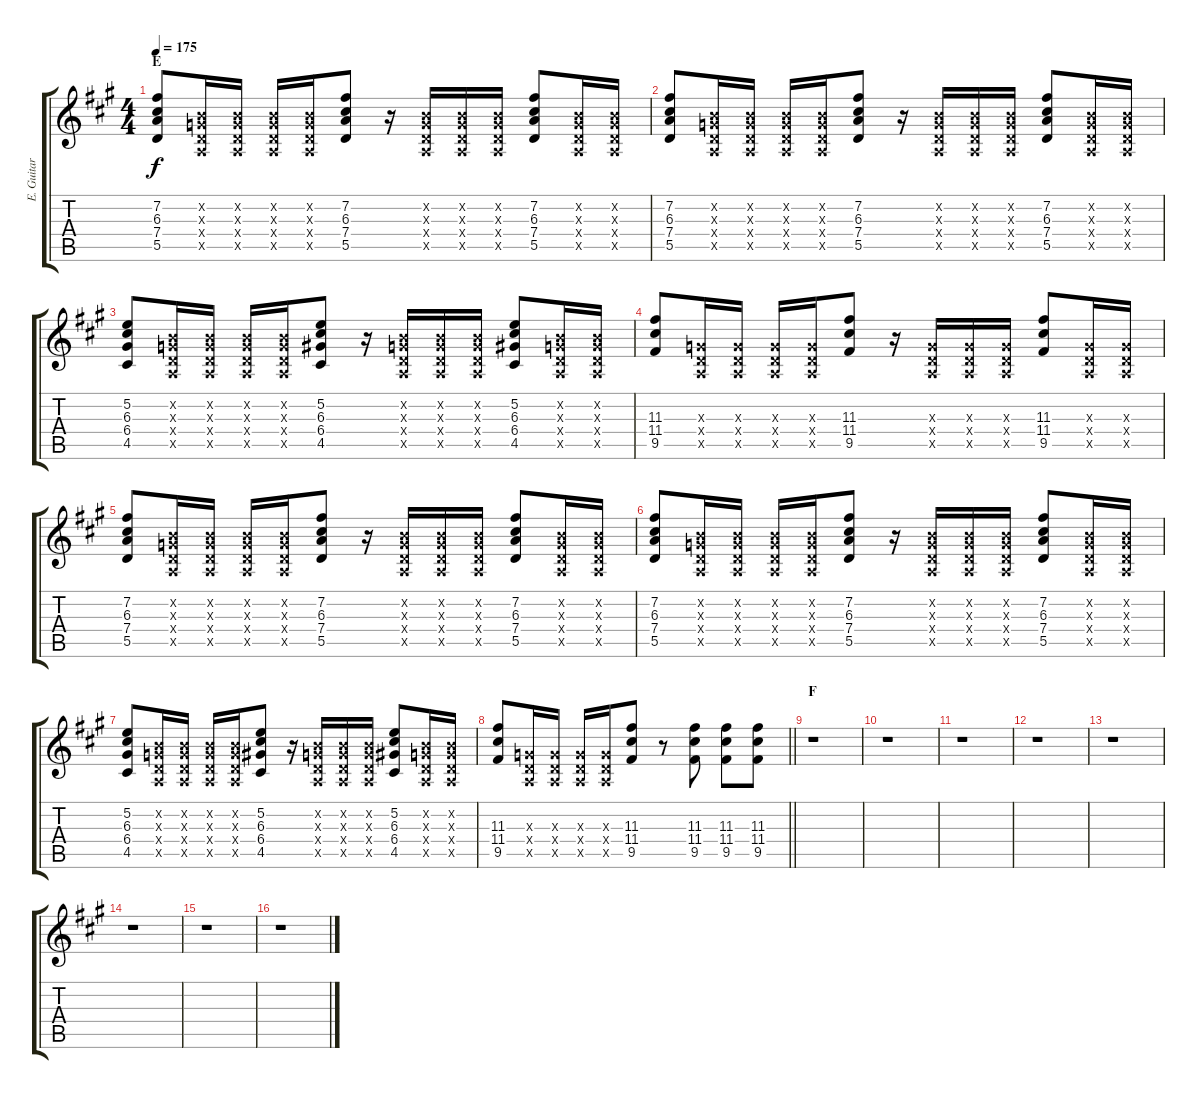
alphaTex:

\track ("E. Guitar II" "E. Guitar ") {instrument overdrivenguitar}
\staff {score tabs}
\tuning (E4 B3 G3 D3 A2 E2) {hide}
\ts (4 4)
\section ("" "E")
\tempo 175
\clef g2
\ks a
(7.2 6.3 7.4 5.5).8{dy f} (0.2{x} 0.3{x} 0.4{x} 0.5{x}).16 (0.2{x} 0.3{x} 0.4{x} 0.5{x}).16 (0.2{x} 0.3{x} 0.4{x} 0.5{x}).16 (0.2{x} 0.3{x} 0.4{x} 0.5{x}).16 (7.2 6.3 7.4 5.5).8 r.16 (0.2{x} 0.3{x} 0.4{x} 0.5{x}).16 (0.2{x} 0.3{x} 0.4{x} 0.5{x}).16 (0.2{x} 0.3{x} 0.4{x} 0.5{x}).16 (7.2 6.3 7.4 5.5).8 (0.2{x} 0.3{x} 0.4{x} 0.5{x}).16 (0.2{x} 0.3{x} 0.4{x} 0.5{x}).16 |
(7.2 6.3 7.4 5.5).8 (0.2{x} 0.3{x} 0.4{x} 0.5{x}).16 (0.2{x} 0.3{x} 0.4{x} 0.5{x}).16 (0.2{x} 0.3{x} 0.4{x} 0.5{x}).16 (0.2{x} 0.3{x} 0.4{x} 0.5{x}).16 (7.2 6.3 7.4 5.5).8 r.16 (0.2{x} 0.3{x} 0.4{x} 0.5{x}).16 (0.2{x} 0.3{x} 0.4{x} 0.5{x}).16 (0.2{x} 0.3{x} 0.4{x} 0.5{x}).16 (7.2 6.3 7.4 5.5).8 (0.2{x} 0.3{x} 0.4{x} 0.5{x}).16 (0.2{x} 0.3{x} 0.4{x} 0.5{x}).16 |
(5.2 6.3 6.4 4.5).8 (0.2{x} 0.3{x} 0.4{x} 0.5{x}).16 (0.2{x} 0.3{x} 0.4{x} 0.5{x}).16 (0.2{x} 0.3{x} 0.4{x} 0.5{x}).16 (0.2{x} 0.3{x} 0.4{x} 0.5{x}).16 (5.2 6.3 6.4 4.5).8 r.16 (0.2{x} 0.3{x} 0.4{x} 0.5{x}).16 (0.2{x} 0.3{x} 0.4{x} 0.5{x}).16 (0.2{x} 0.3{x} 0.4{x} 0.5{x}).16 (5.2 6.3 6.4 4.5).8 (0.2{x} 0.3{x} 0.4{x} 0.5{x}).16 (0.2{x} 0.3{x} 0.4{x} 0.5{x}).16 |
(11.3 11.4 9.5).8 (0.3{x} 0.4{x} 0.5{x}).16 (0.3{x} 0.4{x} 0.5{x}).16 (0.3{x} 0.4{x} 0.5{x}).16 (0.3{x} 0.4{x} 0.5{x}).16 (11.3 11.4 9.5).8 r.16 (0.3{x} 0.4{x} 0.5{x}).16 (0.3{x} 0.4{x} 0.5{x}).16 (0.3{x} 0.4{x} 0.5{x}).16 (11.3 11.4 9.5).8 (0.3{x} 0.4{x} 0.5{x}).16 (0.3{x} 0.4{x} 0.5{x}).16 |
(7.2 6.3 7.4 5.5).8 (0.2{x} 0.3{x} 0.4{x} 0.5{x}).16 (0.2{x} 0.3{x} 0.4{x} 0.5{x}).16 (0.2{x} 0.3{x} 0.4{x} 0.5{x}).16 (0.2{x} 0.3{x} 0.4{x} 0.5{x}).16 (7.2 6.3 7.4 5.5).8 r.16 (0.2{x} 0.3{x} 0.4{x} 0.5{x}).16 (0.2{x} 0.3{x} 0.4{x} 0.5{x}).16 (0.2{x} 0.3{x} 0.4{x} 0.5{x}).16 (7.2 6.3 7.4 5.5).8 (0.2{x} 0.3{x} 0.4{x} 0.5{x}).16 (0.2{x} 0.3{x} 0.4{x} 0.5{x}).16 |
(7.2 6.3 7.4 5.5).8 (0.2{x} 0.3{x} 0.4{x} 0.5{x}).16 (0.2{x} 0.3{x} 0.4{x} 0.5{x}).16 (0.2{x} 0.3{x} 0.4{x} 0.5{x}).16 (0.2{x} 0.3{x} 0.4{x} 0.5{x}).16 (7.2 6.3 7.4 5.5).8 r.16 (0.2{x} 0.3{x} 0.4{x} 0.5{x}).16 (0.2{x} 0.3{x} 0.4{x} 0.5{x}).16 (0.2{x} 0.3{x} 0.4{x} 0.5{x}).16 (7.2 6.3 7.4 5.5).8 (0.2{x} 0.3{x} 0.4{x} 0.5{x}).16 (0.2{x} 0.3{x} 0.4{x} 0.5{x}).16 |
(5.2 6.3 6.4 4.5).8 (0.2{x} 0.3{x} 0.4{x} 0.5{x}).16 (0.2{x} 0.3{x} 0.4{x} 0.5{x}).16 (0.2{x} 0.3{x} 0.4{x} 0.5{x}).16 (0.2{x} 0.3{x} 0.4{x} 0.5{x}).16 (5.2 6.3 6.4 4.5).8 r.16 (0.2{x} 0.3{x} 0.4{x} 0.5{x}).16 (0.2{x} 0.3{x} 0.4{x} 0.5{x}).16 (0.2{x} 0.3{x} 0.4{x} 0.5{x}).16 (5.2 6.3 6.4 4.5).8 (0.2{x} 0.3{x} 0.4{x} 0.5{x}).16 (0.2{x} 0.3{x} 0.4{x} 0.5{x}).16 |
\barLineRight lightlight
(11.3 11.4 9.5).8 (0.3{x} 0.4{x} 0.5{x}).16 (0.3{x} 0.4{x} 0.5{x}).16 (0.3{x} 0.4{x} 0.5{x}).16 (0.3{x} 0.4{x} 0.5{x}).16 (11.3 11.4 9.5).8 r.8 (11.3 11.4 9.5).8 (11.3 11.4 9.5).8 (11.3 11.4 9.5).8 |
\section ("" "F")
r.1 |
r.1 |
r.1 |
r.1 |
r.1 |
r.1 |
r.1 |
r.1
